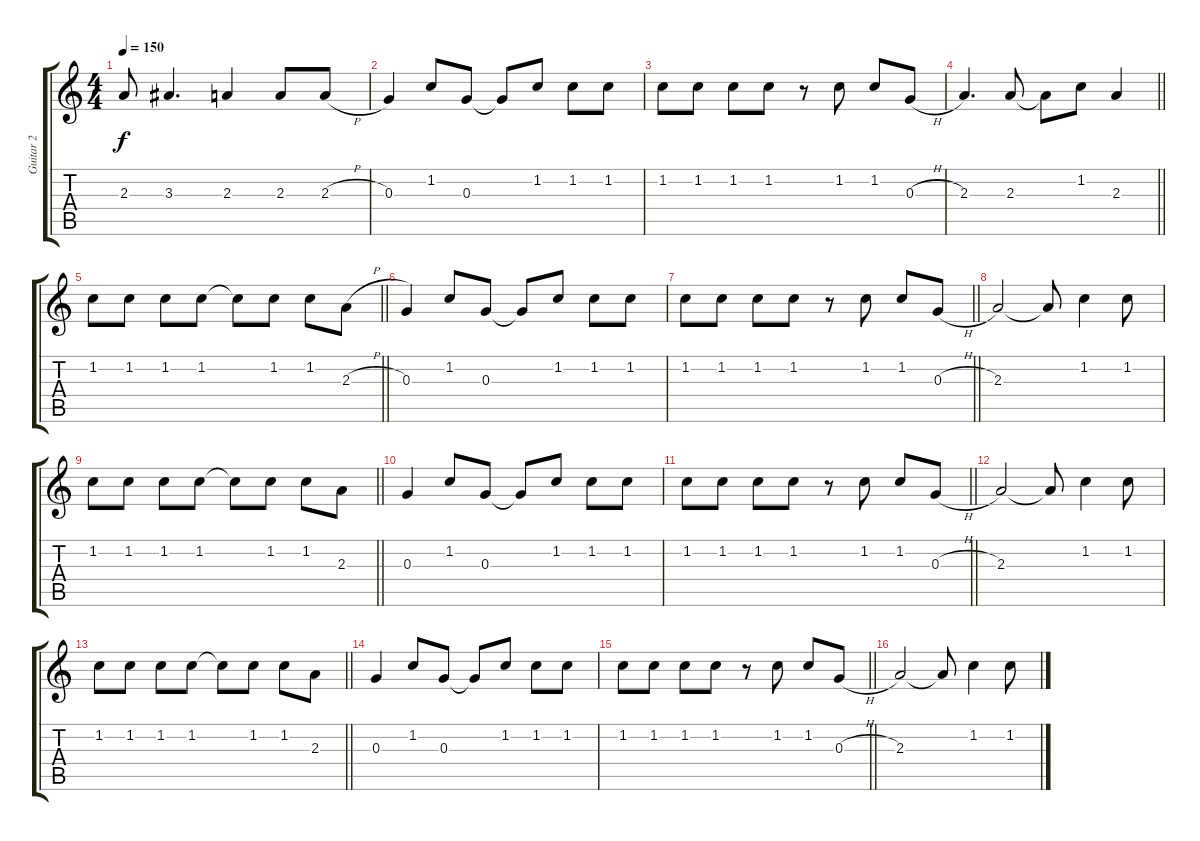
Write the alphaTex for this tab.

\track ("Guitar 2" "Guitar 2") {instrument distortionguitar}
\staff {score tabs}
\tuning (E4 B3 G3 D3 A2 E2) {hide}
\ts (4 4)
\tempo 150
\clef g2
\ks c
2.3{t}.8{dy f} 3.3.4{d} 2.3.4 2.3.8 2.3{h}.8 |
0.3.4 1.2.8 0.3.8 0.3{t}.8 1.2.8 1.2.8 1.2.8 |
1.2.8 1.2.8 1.2.8 1.2.8 r.8 1.2.8 1.2.8 0.3{h}.8 |
\barLineRight lightlight
2.3.4{d} 2.3.8 2.3{t}.8 1.2.8 2.3.4 |
\barLineRight lightlight
1.2.8 1.2.8 1.2.8 1.2.8 1.2{t}.8 1.2.8 1.2.8 2.3{h}.8 |
0.3.4 1.2.8 0.3.8 0.3{t}.8 1.2.8 1.2.8 1.2.8 |
\barLineRight lightlight
1.2.8 1.2.8 1.2.8 1.2.8 r.8 1.2.8 1.2.8 0.3{h}.8 |
2.3.2 2.3{t}.8 1.2.4 1.2.8 |
\barLineRight lightlight
1.2.8 1.2.8 1.2.8 1.2.8 1.2{t}.8 1.2.8 1.2.8 2.3.8 |
0.3.4 1.2.8 0.3.8 0.3{t}.8 1.2.8 1.2.8 1.2.8 |
\barLineRight lightlight
1.2.8 1.2.8 1.2.8 1.2.8 r.8 1.2.8 1.2.8 0.3{h}.8 |
2.3.2 2.3{t}.8 1.2.4 1.2.8 |
\barLineRight lightlight
1.2.8 1.2.8 1.2.8 1.2.8 1.2{t}.8 1.2.8 1.2.8 2.3.8 |
0.3.4 1.2.8 0.3.8 0.3{t}.8 1.2.8 1.2.8 1.2.8 |
\barLineRight lightlight
1.2.8 1.2.8 1.2.8 1.2.8 r.8 1.2.8 1.2.8 0.3{h}.8 |
2.3.2 2.3{t}.8 1.2.4 1.2.8
